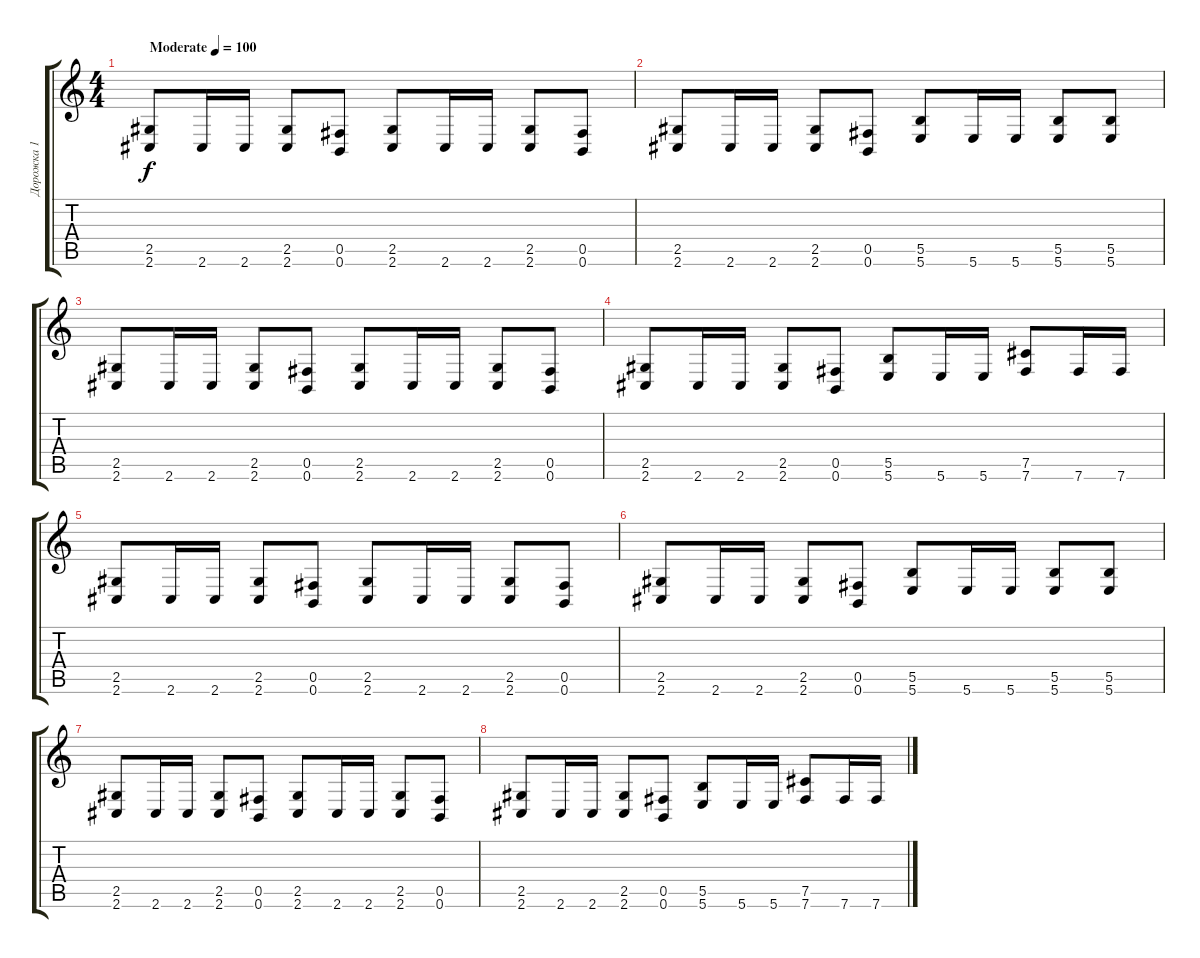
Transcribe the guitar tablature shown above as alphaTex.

\track ("Дорожка 1" "Дорожка 1") {instrument distortionguitar}
\staff {score tabs}
\tuning (Db4 Ab3 E3 B2 Gb2 B1) {hide}
\ts (4 4)
\tempo (100 "Moderate")
\clef g2
\ks c
(2.5 2.6).8{dy f instrument distortionguitar} 2.6.16 2.6.16 (2.5 2.6).8 (0.5 0.6).8 (2.5 2.6).8 2.6.16 2.6.16 (2.5 2.6).8 (0.5 0.6).8 |
(2.5 2.6).8 2.6.16 2.6.16 (2.5 2.6).8 (0.5 0.6).8 (5.5 5.6).8 5.6.16 5.6.16 (5.5 5.6).8 (5.5 5.6).8 |
(2.5 2.6).8 2.6.16 2.6.16 (2.5 2.6).8 (0.5 0.6).8 (2.5 2.6).8 2.6.16 2.6.16 (2.5 2.6).8 (0.5 0.6).8 |
(2.5 2.6).8 2.6.16 2.6.16 (2.5 2.6).8 (0.5 0.6).8 (5.5 5.6).8 5.6.16 5.6.16 (7.5 7.6).8 7.6.16 7.6.16 |
(2.5 2.6).8 2.6.16 2.6.16 (2.5 2.6).8 (0.5 0.6).8 (2.5 2.6).8 2.6.16 2.6.16 (2.5 2.6).8 (0.5 0.6).8 |
(2.5 2.6).8 2.6.16 2.6.16 (2.5 2.6).8 (0.5 0.6).8 (5.5 5.6).8 5.6.16 5.6.16 (5.5 5.6).8 (5.5 5.6).8 |
(2.5 2.6).8 2.6.16 2.6.16 (2.5 2.6).8 (0.5 0.6).8 (2.5 2.6).8 2.6.16 2.6.16 (2.5 2.6).8 (0.5 0.6).8 |
(2.5 2.6).8 2.6.16 2.6.16 (2.5 2.6).8 (0.5 0.6).8 (5.5 5.6).8 5.6.16 5.6.16 (7.5 7.6).8 7.6.16 7.6.16
